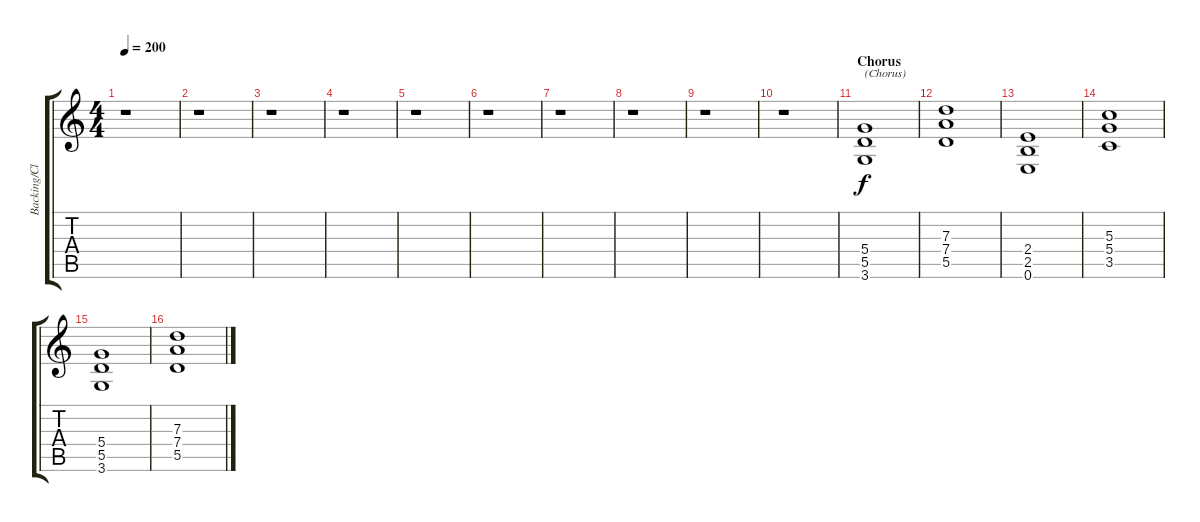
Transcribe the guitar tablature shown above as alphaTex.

\track ("Backing/Clean Guitar" "Backing/Cl") {instrument distortionguitar}
\staff {score tabs}
\tuning (E4 B3 G3 D3 A2 E2) {hide}
\ts (4 4)
\tempo 200
\clef g2
\ks c
r.1{dy f} |
r.1 |
r.1 |
r.1 |
r.1 |
r.1 |
r.1 |
r.1 |
r.1 |
r.1 |
\section ("" "Chorus")
(5.4 5.5 3.6).1{txt "(Chorus)" volume 12} |
(7.3 7.4 5.5).1 |
(2.4 2.5 0.6).1 |
(5.3 5.4 3.5).1 |
(5.4 5.5 3.6).1 |
(7.3 7.4 5.5).1
